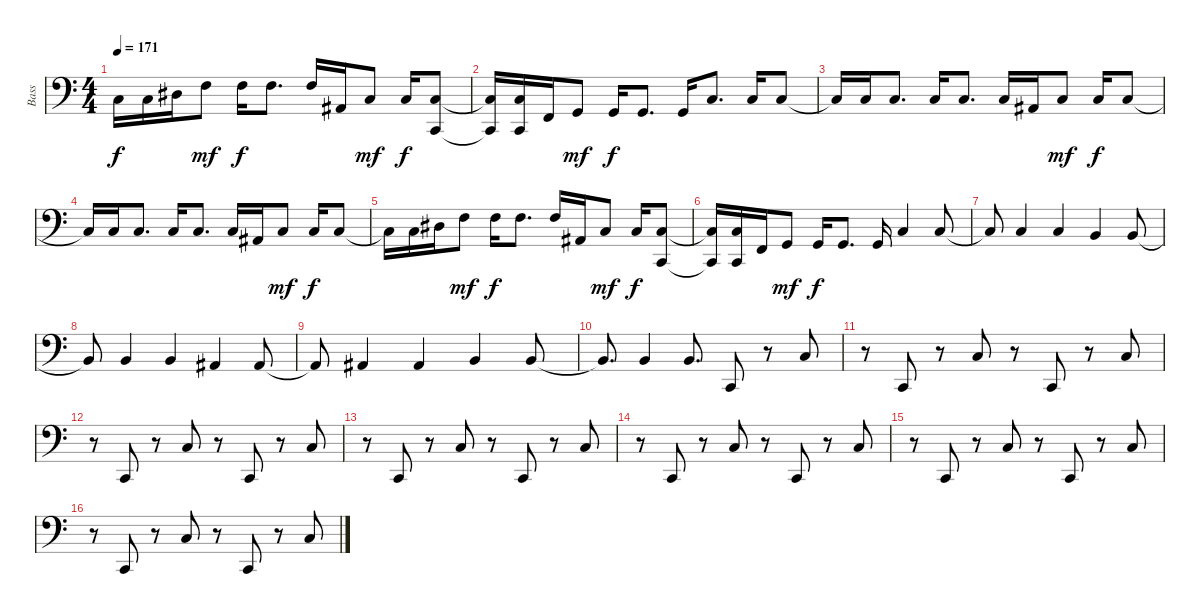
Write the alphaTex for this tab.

\track ("Bass" "Bass") {instrument electricbassfinger}
\staff {score}
\tuning (G2 D2 A1 E1 B0) {hide}
\ts (4 4)
\tempo 171
\clef f4
\ks c
3.3{t}.16{dy f} 3.3.16 1.2.16 3.2.8{dy mf} 3.2.16{dy f} 3.2.8{d} 3.2.16 1.3.16 3.3.8{dy mf} 3.3.16{dy f} (3.3 1.5).8 |
(3.3{t} 1.5{t}).16 (3.3 1.5).16 1.4.16 3.4.8{dy mf} 3.4.16{dy f} 3.4.8{d} 3.4.16 3.3.8{d} 3.3.16 3.3.8 |
3.3{t}.16 3.3.16 3.3.8{d} 3.3.16 3.3.8{d} 3.3.16 1.3.16 3.3.8{dy mf} 3.3.16{dy f} 3.3.8 |
3.3{t}.16 3.3.16 3.3.8{d} 3.3.16 3.3.8{d} 3.3.16 1.3.16 3.3.8{dy mf} 3.3.16{dy f} 3.3.8 |
3.3{t}.16 3.3.16 1.2.16 3.2.8{dy mf} 3.2.16{dy f} 3.2.8{d} 3.2.16 1.3.16 3.3.8{dy mf} 3.3.16{dy f} (3.3 1.5).8 |
(3.3{t} 1.5{t}).16 (3.3 1.5).16 1.4.16 3.4.8{dy mf} 3.4.16{dy f} 3.4.8{d} 3.4.16 3.3.4 3.3.8 |
3.3{t}.8 3.3.4 3.3.4 2.3.4 2.3.8 |
2.3{t}.8 2.3.4 2.3.4 1.3.4 1.3.8 |
1.3{t}.8 1.3.4 1.3.4 2.3.4 2.3.8 |
2.3{t}.8{d} 2.3.4 2.3.8{d} 1.5.8 r.8 3.3.8 |
r.8 1.5.8 r.8 3.3.8 r.8 1.5.8 r.8 3.3.8 |
r.8 1.5.8 r.8 3.3.8 r.8 1.5.8 r.8 3.3.8 |
r.8 1.5.8 r.8 3.3.8 r.8 1.5.8 r.8 3.3.8 |
r.8 1.5.8 r.8 3.3.8 r.8 1.5.8 r.8 3.3.8 |
r.8 1.5.8 r.8 3.3.8 r.8 1.5.8 r.8 3.3.8 |
r.8 1.5.8 r.8 3.3.8 r.8 1.5.8 r.8 3.3.8
